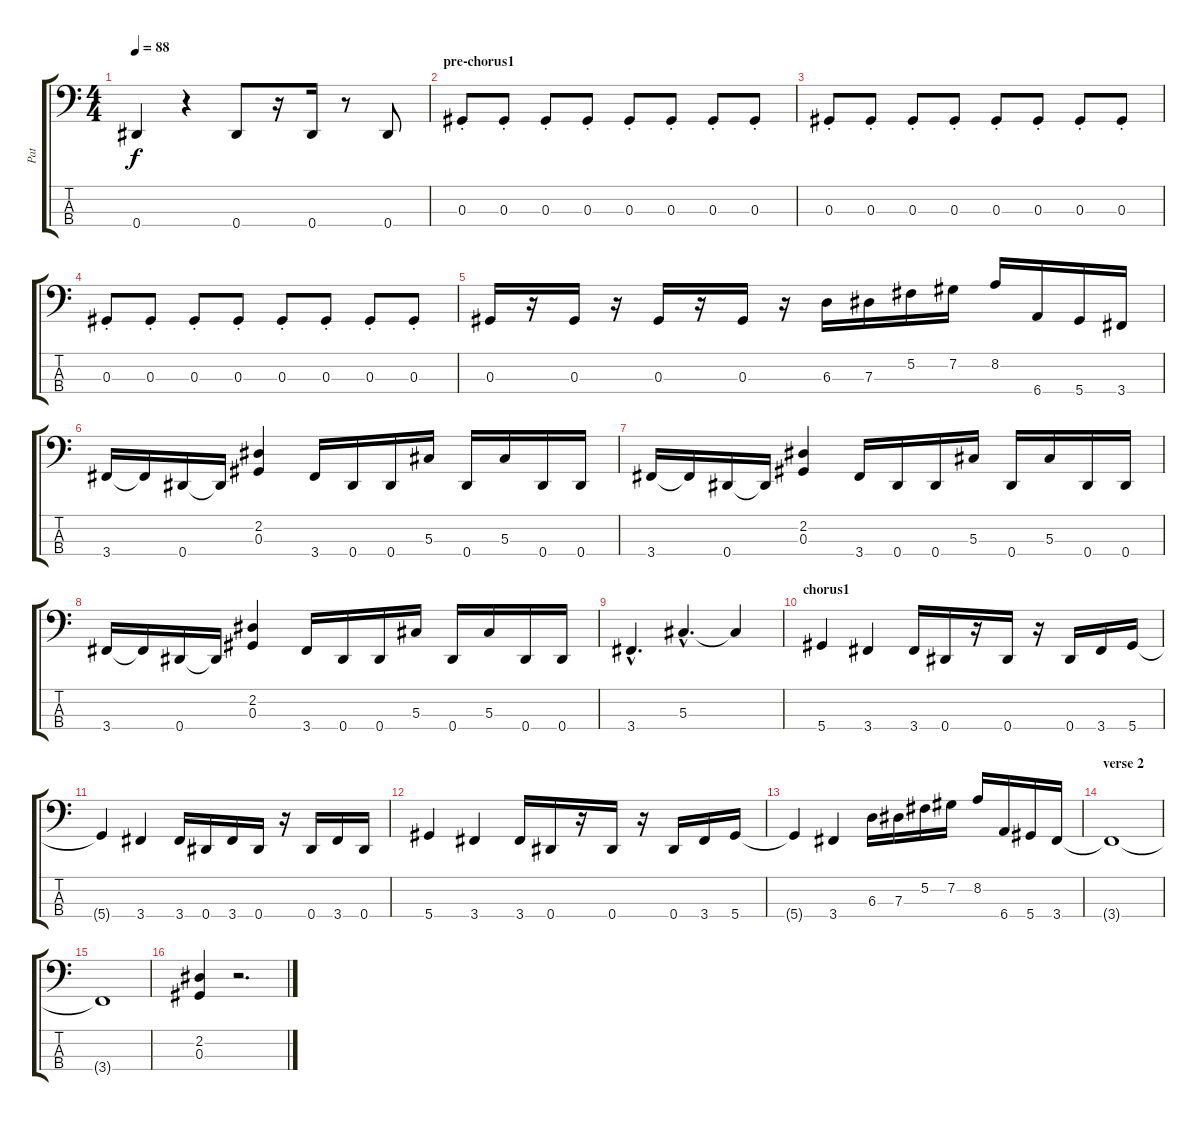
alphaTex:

\track ("Pat" "Pat") {instrument electricbasspick}
\staff {score tabs}
\tuning (Gb2 Db2 Ab1 Eb1) {hide}
\ts (4 4)
\tempo 88
\clef f4
\ks c
0.4.4{dy f} r.4 0.4.8 r.16 0.4.16 r.8 0.4.8 |
\section ("" "pre-chorus1")
0.3{st}.8 0.3{st}.8 0.3{st}.8 0.3{st}.8 0.3{st}.8 0.3{st}.8 0.3{st}.8 0.3{st}.8 |
0.3{st}.8 0.3{st}.8 0.3{st}.8 0.3{st}.8 0.3{st}.8 0.3{st}.8 0.3{st}.8 0.3{st}.8 |
0.3{st}.8 0.3{st}.8 0.3{st}.8 0.3{st}.8 0.3{st}.8 0.3{st}.8 0.3{st}.8 0.3{st}.8 |
0.3.16 r.16 0.3.16 r.16 0.3.16 r.16 0.3.16 r.16 6.3.16 7.3.16 5.2.16 7.2.16 8.2.16 6.4.16 5.4.16 3.4.16 |
3.4.16 3.4{t}.16 0.4.16 0.4{t}.16 (2.2 0.3).4 3.4.16 0.4.16 0.4.16 5.3.16 0.4.16 5.3.16 0.4.16 0.4.16 |
3.4.16 3.4{t}.16 0.4.16 0.4{t}.16 (2.2 0.3).4 3.4.16 0.4.16 0.4.16 5.3.16 0.4.16 5.3.16 0.4.16 0.4.16 |
3.4.16 3.4{t}.16 0.4.16 0.4{t}.16 (2.2 0.3).4 3.4.16 0.4.16 0.4.16 5.3.16 0.4.16 5.3.16 0.4.16 0.4.16 |
3.4{hac}.4{d} 5.3{hac}.4{d} 5.3{t}.4 |
\section ("" "chorus1")
5.4.4 3.4.4 3.4.16 0.4.16 r.16 0.4.16 r.16 0.4.16 3.4.16 5.4.16 |
5.4{t}.4 3.4.4 3.4.16 0.4.16 3.4.16 0.4.16 r.16 0.4.16 3.4.16 0.4.16 |
5.4.4 3.4.4 3.4.16 0.4.16 r.16 0.4.16 r.16 0.4.16 3.4.16 5.4.16 |
5.4{t}.4 3.4.4 6.3.16 7.3.16 5.2.16 7.2.16 8.2.16 6.4.16 5.4.16 3.4.16 |
\section ("" "verse 2")
3.4{t}.1 |
3.4{t}.1 |
(2.2 0.3).4 r.2{d}
